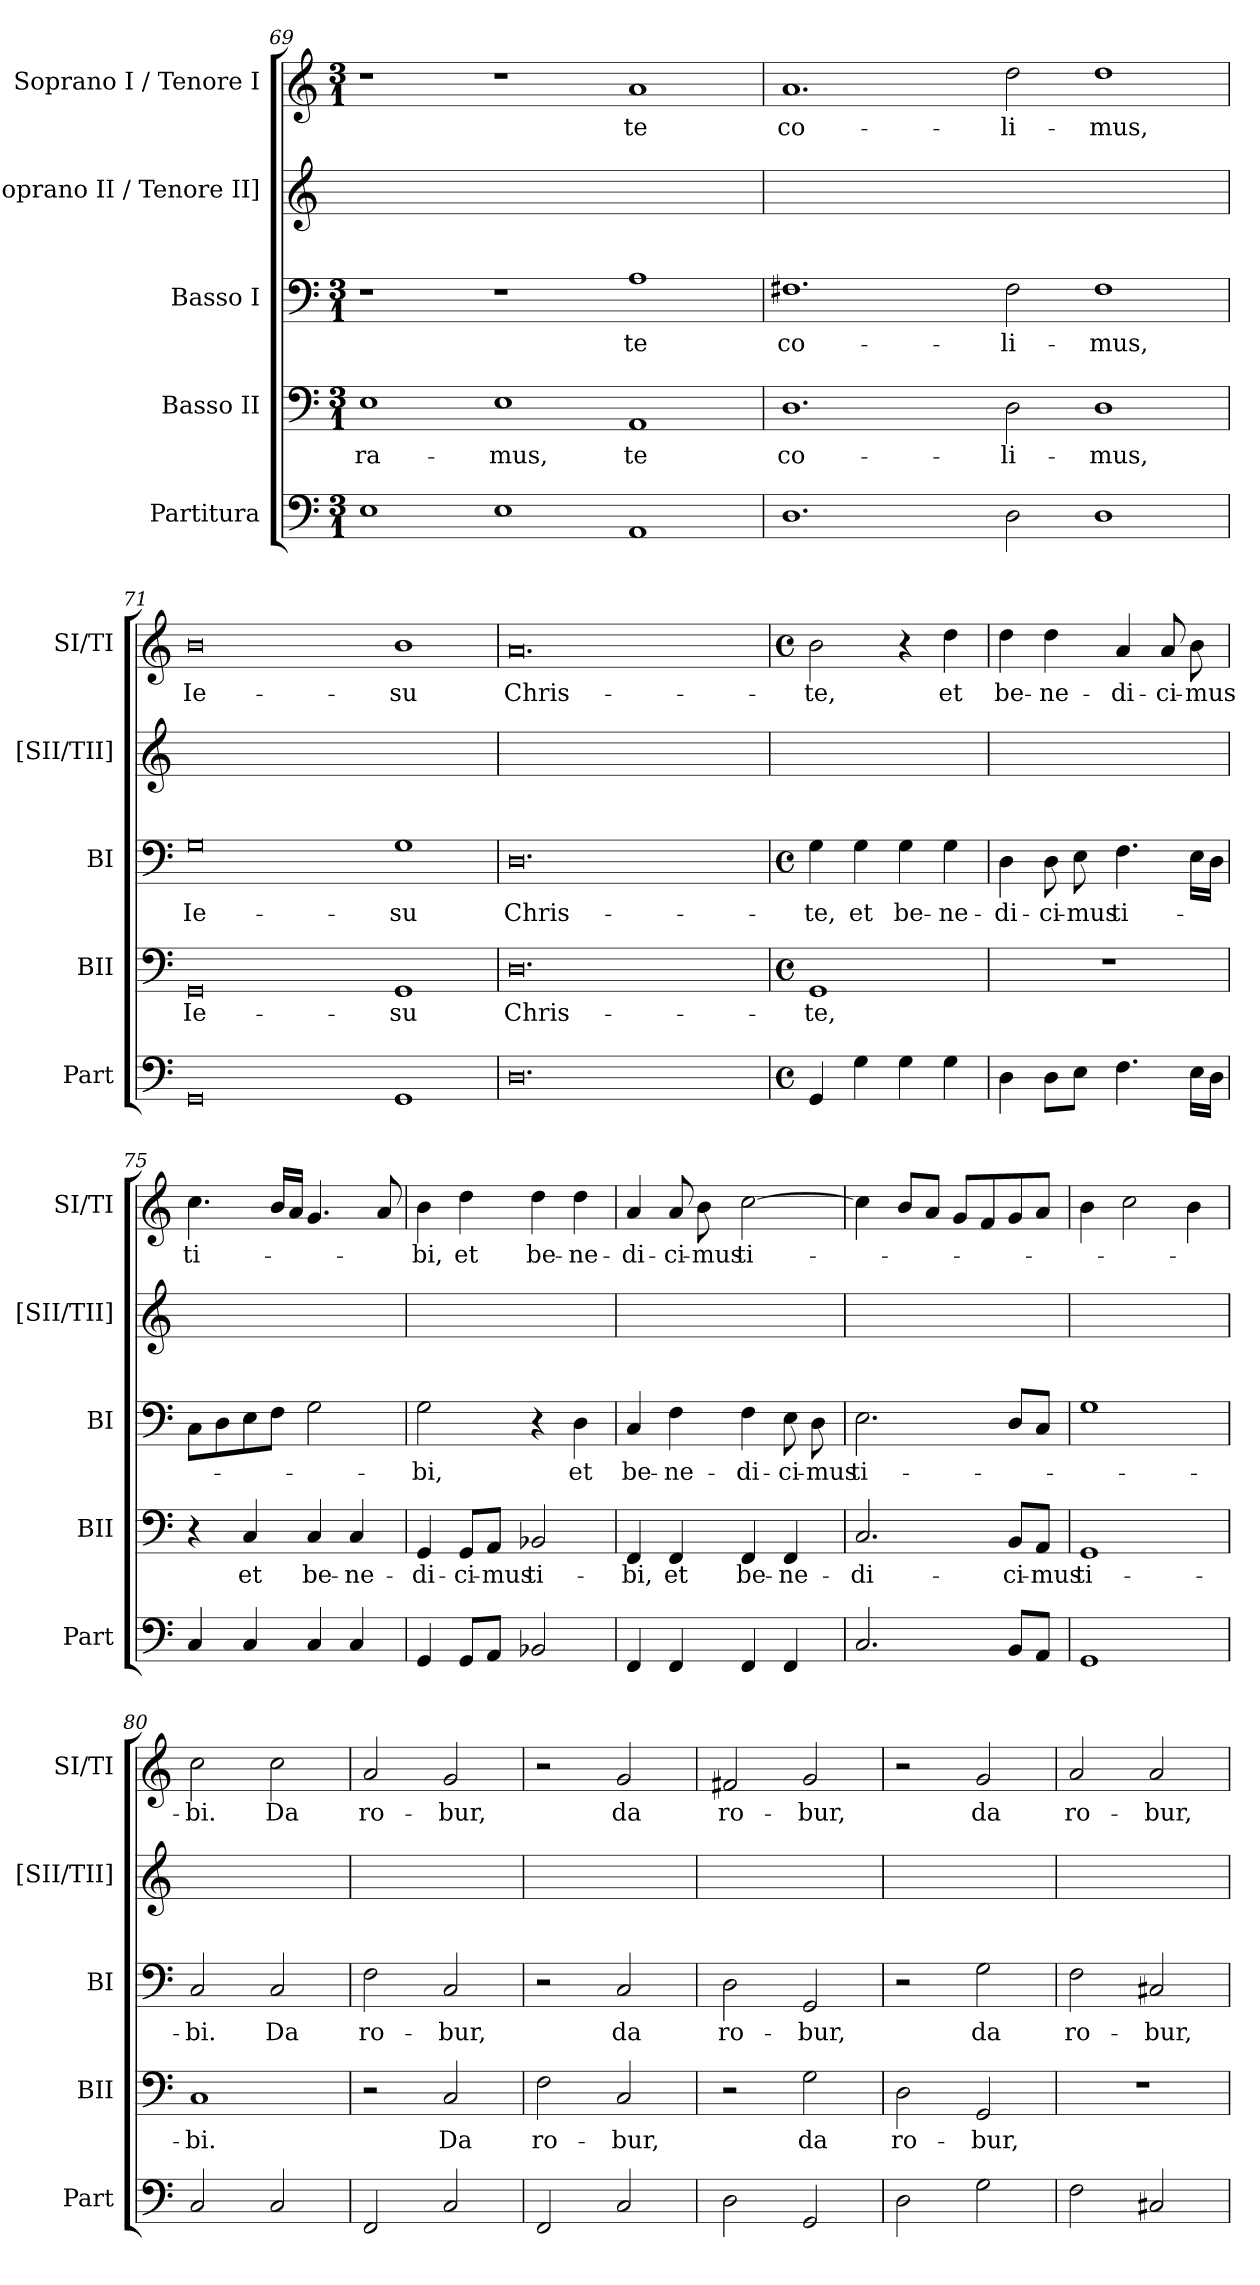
**kern	**kern	**text	**kern	**text	**kern	**kern	**text
*part5	*part4	*part4	*part3	*part3	*part2	*part1	*part1
*staff5	*staff4	*staff4	*staff3	*staff3	*staff2	*staff1	*staff1
*I"Partitura	*I"Basso II	*	*I"Basso I	*	*I"[Soprano II / Tenore II]	*I"Soprano I / Tenore I	*
*I'Part	*I'BII	*	*I'BI	*	*I'[SII/TII]	*I'SI/TI	*
*clefF4	*clefF4	*	*clefF4	*	*clefG2	*clefG2	*
*k[]	*k[]	*	*k[]	*	*k[]	*k[]	*
*M3/1	*M3/1	*	*M3/1	*	*	*M3/1	*
=69	=69	=69	=69	=69	=69	=69	=69
!	!	!LO:LY:b	!	!	!	!	!
1E	1E	-ra-	1r	.	1ryy	1r	.
!	!	!LO:LY:b	!	!	!	!	!
1E	1E	-mus,	1r	.	0ryy	1r	.
!	!	!LO:LY:b	!	!LO:LY:b	!	!	!LO:LY:b
1AA	1AA	te	1A	te	.	1a	te
=70	=70	=70	=70	=70	=70	=70	=70
!	!	!LO:LY:b	!	!LO:LY:b	!	!	!LO:LY:b
1.D	1.D	co-	1.F#X	co-	1ryy	1.a	co-
.	.	.	.	.	0ryy	.	.
!	!	!LO:LY:b	!	!LO:LY:b	!	!	!LO:LY:b
2D\	2D\	-li-	2F#\	-li-	.	2dd\	-li-
!	!	!LO:LY:b	!	!LO:LY:b	!	!	!LO:LY:b
1D	1D	-mus,	1F#	-mus,	.	1dd	-mus,
=71	=71	=71	=71	=71	=71	=71	=71
!	!	!LO:LY:b	!	!LO:LY:b	!	!	!LO:LY:b
0GG	0GG	Ie-	0G	Ie-	1ryy	0b	Ie-
.	.	.	.	.	0ryy	.	.
!	!	!LO:LY:b	!	!LO:LY:b	!	!	!LO:LY:b
1GG	1GG	-su	1G	-su	.	1b	-su
=72	=72	=72	=72	=72	=72	=72	=72
!	!	!LO:LY:b	!	!LO:LY:b	!	!	!LO:LY:b
0.D	0.D	Chris-	0.D	Chris-	1ryy	0.a	Chris-
.	.	.	.	.	0ryy	.	.
=73	=73	=73	=73	=73	=73	=73	=73
*M4/4	*M4/4	*	*M4/4	*	*	*M4/4	*
*met(c)	*met(c)	*	*met(c)	*	*	*met(c)	*
*	*	*	*	*	*	*MM120	*
!	!	!LO:LY:b	!	!LO:LY:b	!	!	!LO:LY:b
4GG/	1GG	-te,	4G\	-te,	1ryy	2b\	-te,
!	!	!	!	!LO:LY:b	!	!	!
4G\	.	.	4G\	et	.	.	.
!	!	!	!	!LO:LY:b	!	!	!
4G\	.	.	4G\	be-	.	4r	.
!	!	!	!	!LO:LY:b	!	!	!LO:LY:b
4G\	.	.	4G\	-ne-	.	4dd\	et
=74	=74	=74	=74	=74	=74	=74	=74
!	!	!	!	!LO:LY:b	!	!	!LO:LY:b
4D\	1r	.	4D\	-di-	1ryy	4dd\	be-
!	!	!	!	!LO:LY:b	!	!	!LO:LY:b
8D\L	.	.	8D\	-ci-	.	4dd\	-ne-
!	!	!	!	!LO:LY:b	!	!	!
8E\J	.	.	8E\	-mus	.	.	.
!	!	!	!	!LO:LY:b	!	!	!LO:LY:b
4.F\	.	.	4.F\	ti-	.	4a/	-di-
!	!	!	!	!	!	!	!LO:LY:b
.	.	.	.	.	.	8a/	-ci-
!	!	!	!	!	!	!	!LO:LY:b
16E\LL	.	.	16E\LL	.	.	8b\	-mus
16D\JJ	.	.	16D\JJ	.	.	.	.
=75	=75	=75	=75	=75	=75	=75	=75
!	!	!	!	!	!	!	!LO:LY:b
4C/	4r	.	8C\L	.	1ryy	4.cc\	ti-
.	.	.	8D\	.	.	.	.
!	!	!LO:LY:b	!	!	!	!	!
4C/	4C/	et	8E\	.	.	.	.
.	.	.	8F\J	.	.	16b/LL	.
.	.	.	.	.	.	16a/JJ	.
!	!	!LO:LY:b	!	!	!	!	!
4C/	4C/	be-	2G\	.	.	4.g/	.
!	!	!LO:LY:b	!	!	!	!	!
4C/	4C/	-ne-	.	.	.	.	.
.	.	.	.	.	.	8a/	.
=76	=76	=76	=76	=76	=76	=76	=76
!	!	!LO:LY:b	!	!LO:LY:b	!	!	!LO:LY:b
4GG/	4GG/	-di-	2G\	-bi,	1ryy	4b\	-bi,
!	!	!LO:LY:b	!	!	!	!	!LO:LY:b
8GG/L	8GG/L	-ci-	.	.	.	4dd\	et
!	!	!LO:LY:b	!	!	!	!	!
8AA/J	8AA/J	-mus	.	.	.	.	.
!	!	!LO:LY:b	!	!	!	!	!LO:LY:b
2BB-X/	2BB-X/	ti-	4r	.	.	4dd\	be-
!	!	!	!	!LO:LY:b	!	!	!LO:LY:b
.	.	.	4D\	et	.	4dd\	-ne-
=77	=77	=77	=77	=77	=77	=77	=77
!	!	!LO:LY:b	!	!LO:LY:b	!	!	!LO:LY:b
4FF/	4FF/	-bi,	4C/	be-	1ryy	4a/	-di-
!	!	!LO:LY:b	!	!LO:LY:b	!	!	!LO:LY:b
4FF/	4FF/	et	4F\	-ne-	.	8a/	-ci-
!	!	!	!	!	!	!	!LO:LY:b
.	.	.	.	.	.	8b\	-mus
!	!	!LO:LY:b	!	!LO:LY:b	!	!	!LO:LY:b
4FF/	4FF/	be-	4F\	-di-	.	[2cc\	ti-
!	!	!LO:LY:b	!	!LO:LY:b	!	!	!
4FF/	4FF/	-ne-	8E\	-ci-	.	.	.
!	!	!	!	!LO:LY:b	!	!	!
.	.	.	8D\	-mus	.	.	.
=78	=78	=78	=78	=78	=78	=78	=78
!	!	!LO:LY:b	!	!LO:LY:b	!	!	!
2.C/	2.C/	-di-	2.E\	ti-	1ryy	4cc\]	.
.	.	.	.	.	.	8b/L	.
.	.	.	.	.	.	8a/J	.
.	.	.	.	.	.	8g/L	.
.	.	.	.	.	.	8f/	.
!	!	!LO:LY:b	!	!	!	!	!
8BB/L	8BB/L	-ci-	8D/L	.	.	8g/	.
!	!	!LO:LY:b	!	!	!	!	!
8AA/J	8AA/J	-mus	8C/J	.	.	8a/J	.
=79	=79	=79	=79	=79	=79	=79	=79
!	!	!LO:LY:b	!	!	!	!	!
1GG	1GG	ti-	1G	.	1ryy	4b\	.
.	.	.	.	.	.	2cc\	.
.	.	.	.	.	.	4b\	.
=80	=80	=80	=80	=80	=80	=80	=80
!	!	!LO:LY:b	!	!LO:LY:b	!	!	!LO:LY:b
2C/	1C	-bi.	2C/	-bi.	1ryy	2cc\	-bi.
!	!	!	!	!LO:LY:b	!	!	!LO:LY:b
2C/	.	.	2C/	Da	.	2cc\	Da
=81	=81	=81	=81	=81	=81	=81	=81
!	!	!	!	!LO:LY:b	!	!	!LO:LY:b
2FF/	2r	.	2F\	ro-	1ryy	2a/	ro-
!	!	!LO:LY:b	!	!LO:LY:b	!	!	!LO:LY:b
2C/	2C/	Da	2C/	-bur,	.	2g/	-bur,
=82	=82	=82	=82	=82	=82	=82	=82
!	!	!LO:LY:b	!	!	!	!	!
2FF/	2F\	ro-	2r	.	1ryy	2r	.
!	!	!LO:LY:b	!	!LO:LY:b	!	!	!LO:LY:b
2C/	2C/	-bur,	2C/	da	.	2g/	da
=83	=83	=83	=83	=83	=83	=83	=83
!	!	!	!	!LO:LY:b	!	!	!LO:LY:b
2D\	2r	.	2D\	ro-	1ryy	2f#X/	ro-
!	!	!LO:LY:b	!	!LO:LY:b	!	!	!LO:LY:b
2GG/	2G\	da	2GG/	-bur,	.	2g/	-bur,
=84	=84	=84	=84	=84	=84	=84	=84
!	!	!LO:LY:b	!	!	!	!	!
2D\	2D\	ro-	2r	.	1ryy	2r	.
!	!	!LO:LY:b	!	!LO:LY:b	!	!	!LO:LY:b
2G\	2GG/	-bur,	2G\	da	.	2g/	da
=85	=85	=85	=85	=85	=85	=85	=85
!	!	!	!	!LO:LY:b	!	!	!LO:LY:b
2F\	1r	.	2F\	ro-	1ryy	2a/	ro-
!	!	!	!	!LO:LY:b	!	!	!LO:LY:b
2C#X/	.	.	2C#X/	-bur,	.	2a/	-bur,
=	=	=	=	=	=	=	=
*-	*-	*-	*-	*-	*-	*-	*-
